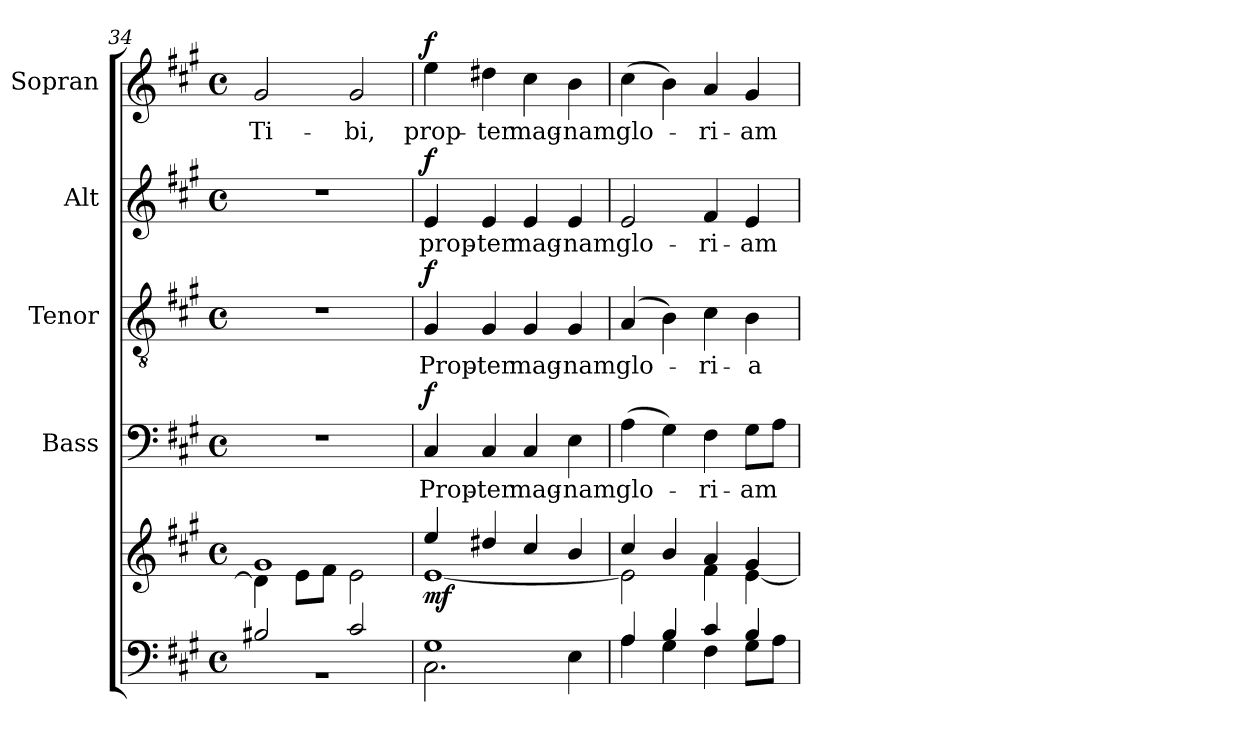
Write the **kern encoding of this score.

**kern	**kern	**dynam	**kern	**text	**dynam	**kern	**text	**dynam	**kern	**text	**dynam	**kern	**text	**dynam
*part5	*part5	*part5	*part4	*part4	*part4	*part3	*part3	*part3	*part2	*part2	*part2	*part1	*part1	*part1
*staff6	*staff5	*staff5/6	*staff4	*staff4	*staff4	*staff3	*staff3	*staff3	*staff2	*staff2	*staff2	*staff1	*staff1	*staff1
*	*	*	*I"Bass	*	*	*I"Tenor	*	*	*I"Alt	*	*	*I"Sopran	*	*
*	*	*	*I'B.	*	*	*I'T.	*	*	*I'A.	*	*	*I'S.	*	*
*clefF4	*clefG2	*	*clefF4	*	*	*clefGv2	*	*	*clefG2	*	*	*clefG2	*	*
*k[f#c#g#]	*k[f#c#g#]	*	*k[f#c#g#]	*	*	*k[f#c#g#]	*	*	*k[f#c#g#]	*	*	*k[f#c#g#]	*	*
*A:	*A:	*	*A:	*	*	*A:	*	*	*A:	*	*	*A:	*	*
*M4/4	*M4/4	*	*M4/4	*	*	*M4/4	*	*	*M4/4	*	*	*M4/4	*	*
*met(c)	*met(c)	*	*met(c)	*	*	*met(c)	*	*	*met(c)	*	*	*met(c)	*	*
=34	=34	=34	=34	=34	=34	=34	=34	=34	=34	=34	=34	=34	=34	=34
*^	*^	*	*	*	*	*	*	*	*	*	*	*	*	*
!	!	!	!	!	!	!	!	!	!	!	!	!	!	!	!LO:LY:b	!
2B#X/	1rBB	1g#	4d#\]	.	1r	.	.	1r	.	.	1r	.	.	2g#/	Ti-	.
.	.	.	8e\L	.	.	.	.	.	.	.	.	.	.	.	.	.
.	.	.	8f#\J	.	.	.	.	.	.	.	.	.	.	.	.	.
!	!	!	!	!	!	!	!	!	!	!	!	!	!	!	!LO:LY:b	!
2c#/	.	.	2e\	.	.	.	.	.	.	.	.	.	.	2g#/	-bi,	.
=35	=35	=35	=35	=35	=35	=35	=35	=35	=35	=35	=35	=35	=35	=35	=35	=35
!	!	!	!	!LO:DY:b	!	!LO:LY:b	!LO:DY:a	!	!LO:LY:b	!LO:DY:a	!	!LO:LY:b	!LO:DY:a	!	!LO:LY:b	!LO:DY:a
1G#	2.C#\	4ee/	[<1e	mf	4C#/	Prop-	f	4G#/	Prop-	f	4e/	prop-	f	4ee\	prop-	f
!	!	!	!	!	!	!LO:LY:b	!	!	!LO:LY:b	!	!	!LO:LY:b	!	!	!LO:LY:b	!
.	.	4dd#X/	.	.	4C#/	-ter	.	4G#/	-ter	.	4e/	-ter	.	4dd#X\	-ter	.
!	!	!	!	!	!	!LO:LY:b	!	!	!LO:LY:b	!	!	!LO:LY:b	!	!	!LO:LY:b	!
.	.	4cc#/	.	.	4C#/	mag-	.	4G#/	mag-	.	4e/	mag-	.	4cc#\	mag-	.
!	!	!	!	!	!	!LO:LY:b	!	!	!LO:LY:b	!	!	!LO:LY:b	!	!	!LO:LY:b	!
.	4E\	4b/	.	.	4E\	-nam	.	4G#/	-nam	.	4e/	-nam	.	4b\	-nam	.
!!LO:LB:g=z
=36	=36	=36	=36	=36	=36	=36	=36	=36	=36	=36	=36	=36	=36	=36	=36	=36
!	!	!	!	!	!	!LO:LY:b	!	!	!LO:LY:b	!	!	!LO:LY:b	!	!	!LO:LY:b	!
4A/	4A\	4cc#/	2e\]	.	(>4A\	glo-	.	(4A/	glo-	.	2e/	glo-	.	(>4cc#\	glo-	.
4B/	4G#\	4b/	.	.	4G#\)	.	.	4B\)	.	.	.	.	.	4b\)	.	.
!	!	!	!	!	!	!LO:LY:b	!	!	!LO:LY:b	!	!	!LO:LY:b	!	!	!LO:LY:b	!
4c#/	4F#\	4a/	4f#\	.	4F#\	-ri-	.	4c#\	-ri-	.	4f#/	-ri-	.	4a/	-ri-	.
!	!	!	!	!	!	!LO:LY:b	!	!	!LO:LY:b	!	!	!LO:LY:b	!	!	!LO:LY:b	!
4B/	8G#\L	4g#/	[<4e\	.	8G#\L	-am	.	4B\	-a	.	4e/	-am	.	4g#/	-am	.
.	8A\J	.	.	.	8A\J	.	.	.	.	.	.	.	.	.	.	.
*v	*v	*	*	*	*	*	*	*	*	*	*	*	*	*	*	*
*	*v	*v	*	*	*	*	*	*	*	*	*	*	*	*	*
=	=	=	=	=	=	=	=	=	=	=	=	=	=	=
*-	*-	*-	*-	*-	*-	*-	*-	*-	*-	*-	*-	*-	*-	*-
